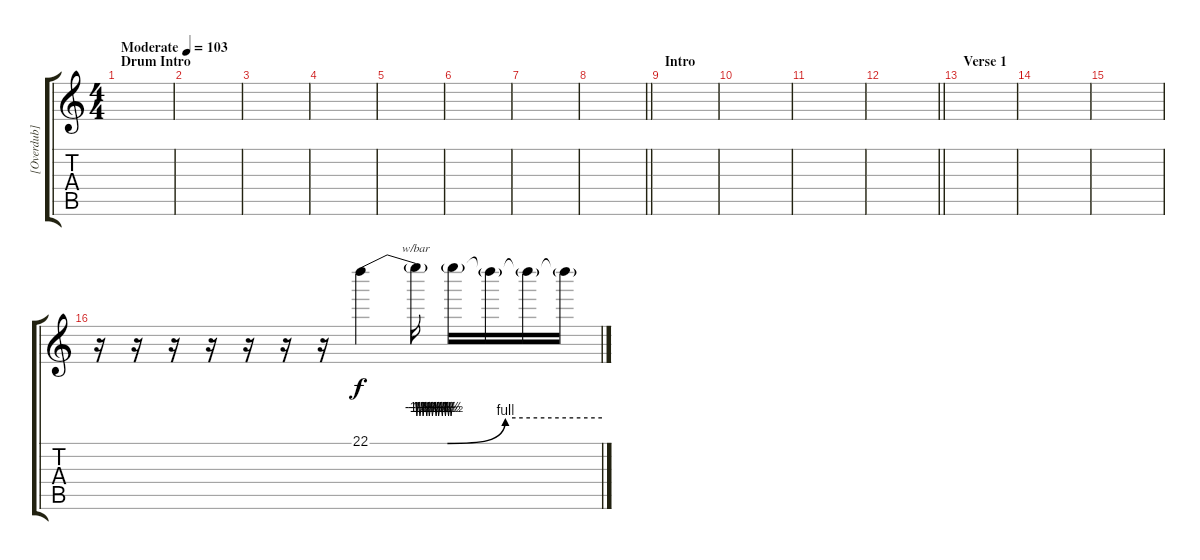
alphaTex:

\track ("[Overdub]" "[Overdub]") {instrument distortionguitar}
\staff {score tabs}
\tuning (E4 B3 G3 D3 A2 E2) {hide}
\ts (4 4)
\section ("" "Drum Intro")
\tempo (103 "Moderate")
\clef g2
\ks c
|
|
|
|
|
|
|
\barLineRight lightlight
|
\section ("" "Intro")
|
|
|
\barLineRight lightlight
|
\section ("" "Verse 1")
|
|
|
r.16 r.16 r.16 r.16 r.16 r.16 r.16 22.1{be (custom 0 0 20 0 35 4 60 4)}.4 22.1{t}.16{tbe (custom default 0 0 2 -6 4 0 7 -6 10 0 12 -6 15 0 18 -6 20 0 22 -6 25 0 27 -6 30 0 33 -6 35 0 37 -6 40 0 43 -6 45 0 48 -6 50 0 53 -6 55 0 57 -6 60 0)} 22.1{t}.16 22.1{t}.16 22.1{t}.16 22.1{t}.16
